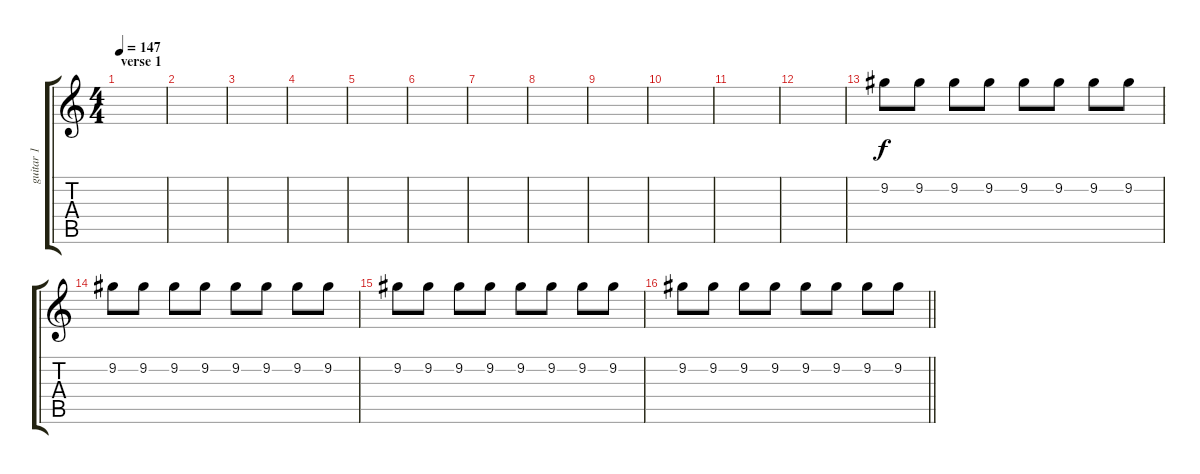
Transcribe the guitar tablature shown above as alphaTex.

\track ("guitar 1" "guitar 1") {instrument electricguitarjazz}
\staff {score tabs}
\tuning (E4 B3 G3 D3 A2 E2) {hide}
\ts (4 4)
\section ("" "verse 1")
\tempo 147
\clef g2
\ks c
|
|
|
|
|
|
|
|
|
|
|
|
9.2.8{volume 16 instrument overdrivenguitar} 9.2.8 9.2.8 9.2.8 9.2.8 9.2.8 9.2.8 9.2.8 |
9.2.8 9.2.8 9.2.8 9.2.8 9.2.8 9.2.8 9.2.8 9.2.8 |
9.2.8 9.2.8 9.2.8 9.2.8 9.2.8 9.2.8 9.2.8 9.2.8 |
\barLineRight lightlight
9.2.8 9.2.8 9.2.8 9.2.8 9.2.8 9.2.8 9.2.8 9.2.8
